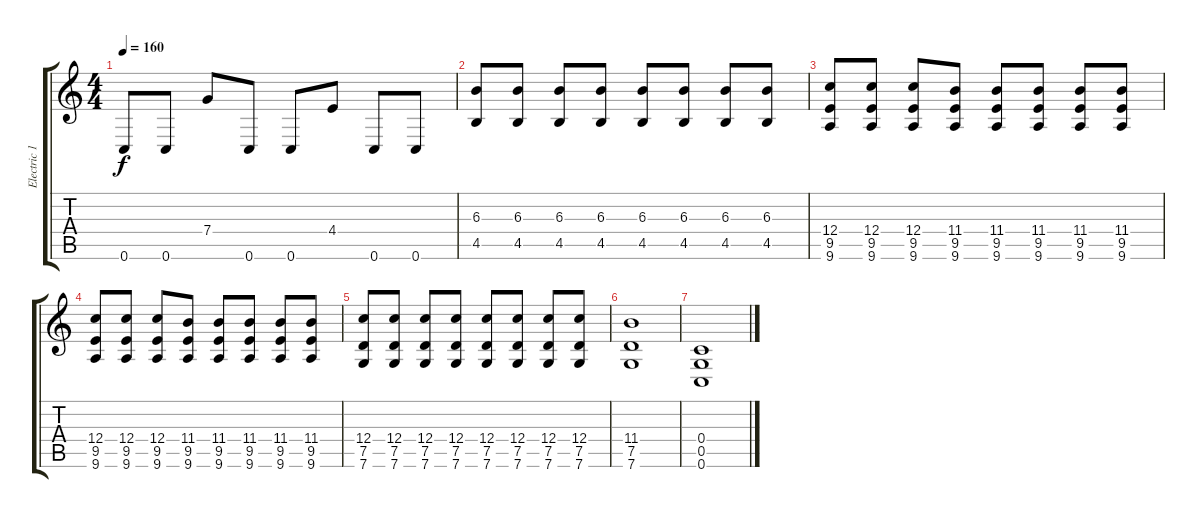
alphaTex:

\track ("Electric 1" "Electric 1") {instrument distortionguitar}
\staff {score tabs}
\tuning (D4 A3 F3 C3 G2 C2) {hide}
\ts (4 4)
\tempo 160
\clef g2
\ks c
0.6.8{dy f} 0.6.8 7.4.8 0.6.8 0.6.8 4.4.8 0.6.8 0.6.8 |
(6.3 4.5).8 (6.3 4.5).8 (6.3 4.5).8 (6.3 4.5).8 (6.3 4.5).8 (6.3 4.5).8 (6.3 4.5).8 (6.3 4.5).8 |
(12.4 9.5 9.6).8 (12.4 9.5 9.6).8 (12.4 9.5 9.6).8 (11.4 9.5 9.6).8 (11.4 9.5 9.6).8 (11.4 9.5 9.6).8 (11.4 9.5 9.6).8 (11.4 9.5 9.6).8 |
(12.4 9.5 9.6).8 (12.4 9.5 9.6).8 (12.4 9.5 9.6).8 (11.4 9.5 9.6).8 (11.4 9.5 9.6).8 (11.4 9.5 9.6).8 (11.4 9.5 9.6).8 (11.4 9.5 9.6).8 |
(12.4 7.5 7.6).8 (12.4 7.5 7.6).8 (12.4 7.5 7.6).8 (12.4 7.5 7.6).8 (12.4 7.5 7.6).8 (12.4 7.5 7.6).8 (12.4 7.5 7.6).8 (12.4 7.5 7.6).8 |
(11.4 7.5 7.6).1 |
(0.4 0.5 0.6).1
